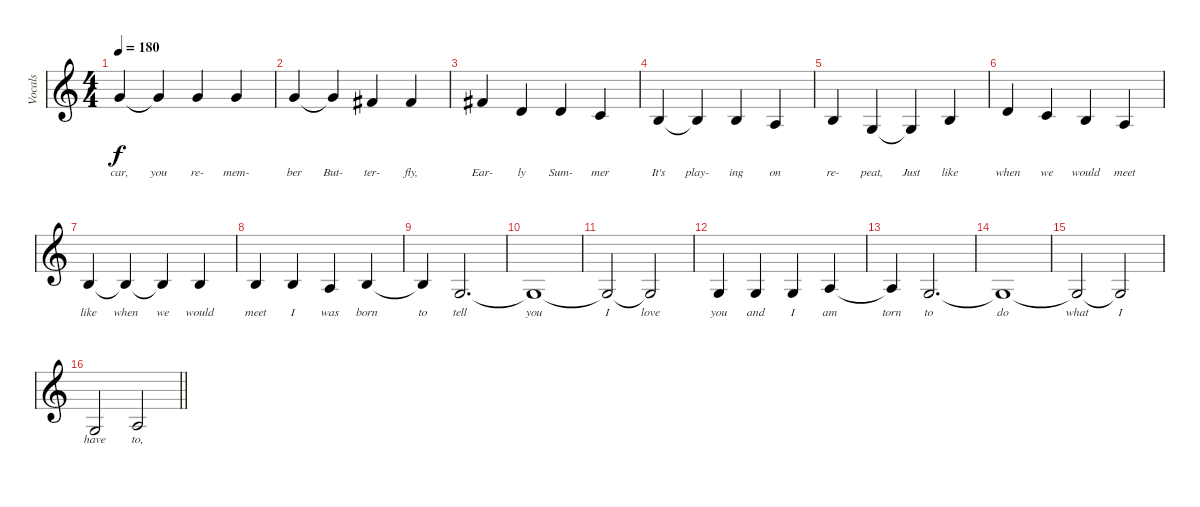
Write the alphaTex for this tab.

\track ("Vocals" "Vocals") {instrument flute}
\staff {score}
\tuning (E4 B3 G3 D3 A2 E2) {hide}
\ts (4 4)
\tempo 180
\clef g2
\ks c
3.1.4{lyrics (0 "car,") lyrics (1 "") lyrics (2 "") lyrics (3 "") lyrics (4 "") dy f} 3.1{t}.4{lyrics (0 "you") lyrics (1 "") lyrics (2 "") lyrics (3 "") lyrics (4 "")} 3.1.4{lyrics (0 "re-") lyrics (1 "") lyrics (2 "") lyrics (3 "") lyrics (4 "")} 3.1.4{lyrics (0 "mem-") lyrics (1 "") lyrics (2 "") lyrics (3 "") lyrics (4 "")} |
3.1.4{lyrics (0 "ber") lyrics (1 "") lyrics (2 "") lyrics (3 "") lyrics (4 "")} 3.1{t}.4{lyrics (0 "But-") lyrics (1 "") lyrics (2 "") lyrics (3 "") lyrics (4 "")} 2.1.4{lyrics (0 "ter-") lyrics (1 "") lyrics (2 "") lyrics (3 "") lyrics (4 "")} 2.1.4{lyrics (0 "fly,") lyrics (1 "") lyrics (2 "") lyrics (3 "") lyrics (4 "")} |
2.1.4{lyrics (0 "Ear-") lyrics (1 "") lyrics (2 "") lyrics (3 "") lyrics (4 "")} 3.2.4{lyrics (0 "ly") lyrics (1 "") lyrics (2 "") lyrics (3 "") lyrics (4 "")} 3.2.4{lyrics (0 "Sum-") lyrics (1 "") lyrics (2 "") lyrics (3 "") lyrics (4 "")} 5.3.4{lyrics (0 "mer") lyrics (1 "") lyrics (2 "") lyrics (3 "") lyrics (4 "")} |
4.3.4{lyrics (0 "It's") lyrics (1 "") lyrics (2 "") lyrics (3 "") lyrics (4 "")} 4.3{t}.4{lyrics (0 "play-") lyrics (1 "") lyrics (2 "") lyrics (3 "") lyrics (4 "")} 4.3.4{lyrics (0 "ing") lyrics (1 "") lyrics (2 "") lyrics (3 "") lyrics (4 "")} 2.3.4{lyrics (0 "on") lyrics (1 "") lyrics (2 "") lyrics (3 "") lyrics (4 "")} |
4.3.4{lyrics (0 "re-") lyrics (1 "") lyrics (2 "") lyrics (3 "") lyrics (4 "")} 5.4.4{lyrics (0 "peat,") lyrics (1 "") lyrics (2 "") lyrics (3 "") lyrics (4 "")} 5.4{t}.4{lyrics (0 "Just") lyrics (1 "") lyrics (2 "") lyrics (3 "") lyrics (4 "")} 4.3.4{lyrics (0 "like") lyrics (1 "") lyrics (2 "") lyrics (3 "") lyrics (4 "")} |
3.2.4{lyrics (0 "when") lyrics (1 "") lyrics (2 "") lyrics (3 "") lyrics (4 "")} 5.3.4{lyrics (0 "we") lyrics (1 "") lyrics (2 "") lyrics (3 "") lyrics (4 "")} 4.3.4{lyrics (0 "would") lyrics (1 "") lyrics (2 "") lyrics (3 "") lyrics (4 "")} 2.3.4{lyrics (0 "meet") lyrics (1 "") lyrics (2 "") lyrics (3 "") lyrics (4 "")} |
4.3.4{lyrics (0 "like") lyrics (1 "") lyrics (2 "") lyrics (3 "") lyrics (4 "")} 4.3{t}.4{lyrics (0 "when") lyrics (1 "") lyrics (2 "") lyrics (3 "") lyrics (4 "")} 4.3{t}.4{lyrics (0 "we") lyrics (1 "") lyrics (2 "") lyrics (3 "") lyrics (4 "")} 4.3.4{lyrics (0 "would") lyrics (1 "") lyrics (2 "") lyrics (3 "") lyrics (4 "")} |
4.3.4{lyrics (0 "meet") lyrics (1 "") lyrics (2 "") lyrics (3 "") lyrics (4 "")} 4.3.4{lyrics (0 "I") lyrics (1 "") lyrics (2 "") lyrics (3 "") lyrics (4 "")} 2.3.4{lyrics (0 "was") lyrics (1 "") lyrics (2 "") lyrics (3 "") lyrics (4 "")} 4.3.4{lyrics (0 "born") lyrics (1 "") lyrics (2 "") lyrics (3 "") lyrics (4 "")} |
4.3{t}.4{lyrics (0 "to") lyrics (1 "") lyrics (2 "") lyrics (3 "") lyrics (4 "")} 5.4.2{d lyrics (0 "tell") lyrics (1 "") lyrics (2 "") lyrics (3 "") lyrics (4 "")} |
5.4{t}.1{lyrics (0 "you") lyrics (1 "") lyrics (2 "") lyrics (3 "") lyrics (4 "")} |
5.4{t}.2{lyrics (0 "I") lyrics (1 "") lyrics (2 "") lyrics (3 "") lyrics (4 "")} 5.4{t}.2{lyrics (0 "love") lyrics (1 "") lyrics (2 "") lyrics (3 "") lyrics (4 "")} |
5.4.4{lyrics (0 "you") lyrics (1 "") lyrics (2 "") lyrics (3 "") lyrics (4 "")} 5.4.4{lyrics (0 "and") lyrics (1 "") lyrics (2 "") lyrics (3 "") lyrics (4 "")} 5.4.4{lyrics (0 "I") lyrics (1 "") lyrics (2 "") lyrics (3 "") lyrics (4 "")} 2.3.4{lyrics (0 "am") lyrics (1 "") lyrics (2 "") lyrics (3 "") lyrics (4 "")} |
2.3{t}.4{lyrics (0 "torn") lyrics (1 "") lyrics (2 "") lyrics (3 "") lyrics (4 "")} 5.4.2{d lyrics (0 "to") lyrics (1 "") lyrics (2 "") lyrics (3 "") lyrics (4 "")} |
5.4{t}.1{lyrics (0 "do") lyrics (1 "") lyrics (2 "") lyrics (3 "") lyrics (4 "")} |
5.4{t}.2{lyrics (0 "what") lyrics (1 "") lyrics (2 "") lyrics (3 "") lyrics (4 "")} 5.4{t}.2{lyrics (0 "I") lyrics (1 "") lyrics (2 "") lyrics (3 "") lyrics (4 "")} |
\barLineRight lightlight
5.4.2{lyrics (0 "have") lyrics (1 "") lyrics (2 "") lyrics (3 "") lyrics (4 "")} 2.3.2{lyrics (0 "to,") lyrics (1 "") lyrics (2 "") lyrics (3 "") lyrics (4 "")}
